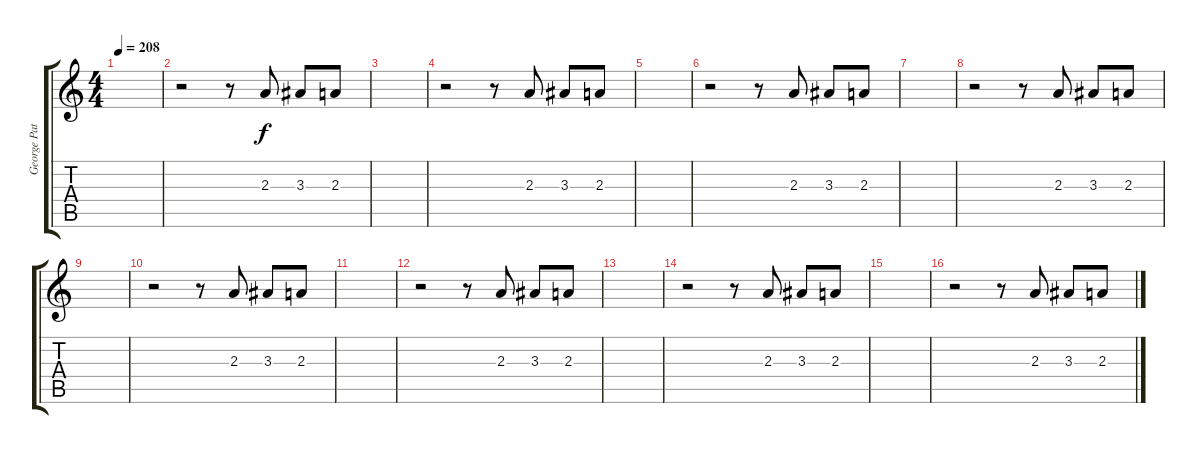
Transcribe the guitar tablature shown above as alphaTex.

\track ("George Patas" "George Pat") {instrument distortionguitar}
\staff {score tabs}
\tuning (E4 B3 G3 D3 A2 E2) {hide}
\ts (4 4)
\tempo 208
\clef g2
\ks c
|
r.2 r.8 2.3.8 3.3.8 2.3.8 |
|
r.2 r.8 2.3.8 3.3.8 2.3.8 |
|
r.2 r.8 2.3.8 3.3.8 2.3.8 |
|
r.2 r.8 2.3.8 3.3.8 2.3.8 |
|
r.2 r.8 2.3.8 3.3.8 2.3.8 |
|
r.2 r.8 2.3.8 3.3.8 2.3.8 |
|
r.2 r.8 2.3.8 3.3.8 2.3.8 |
|
r.2 r.8 2.3.8 3.3.8 2.3.8
